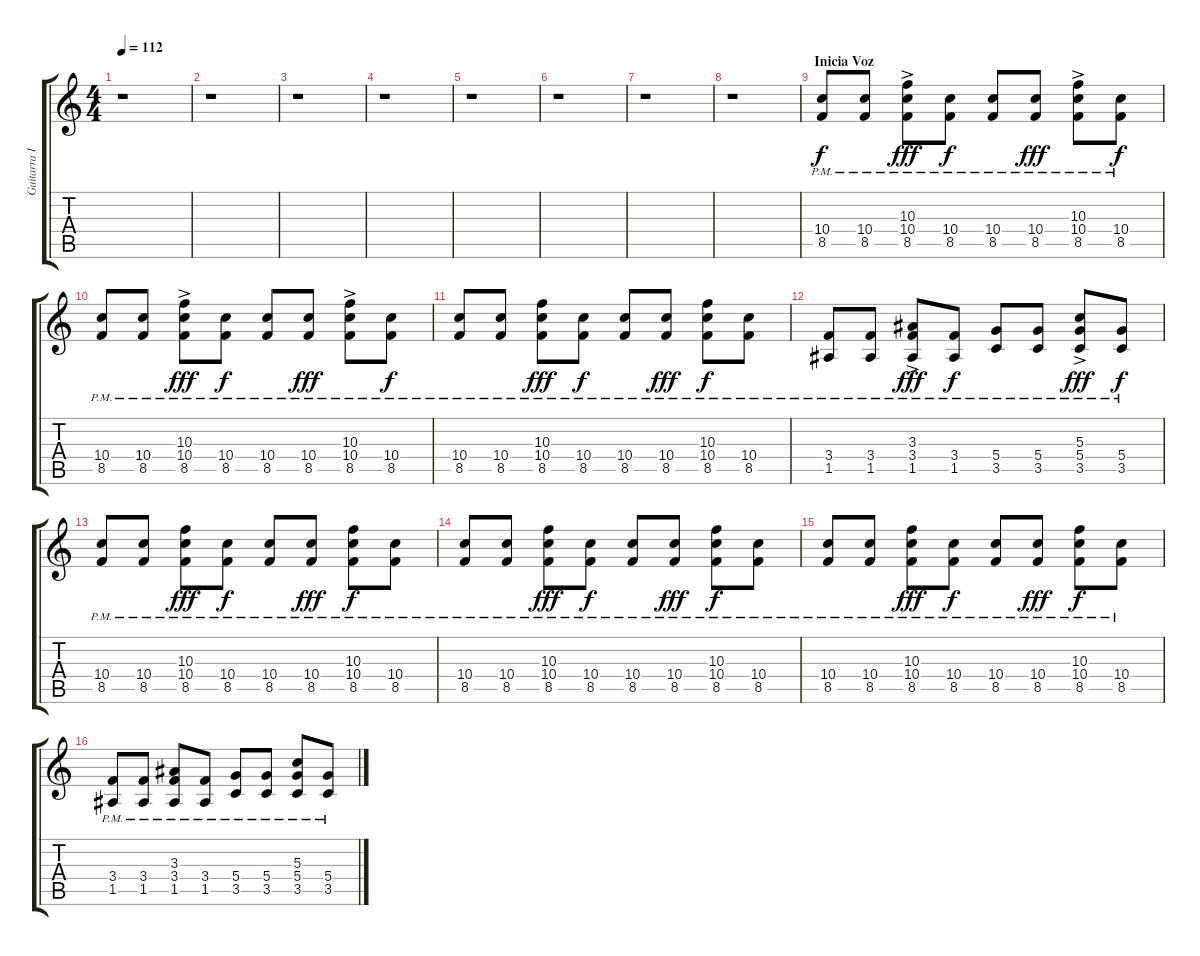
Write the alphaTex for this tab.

\track ("Guitarra II (Dany Mezquita)" "Guitarra I") {instrument electricguitarmuted}
\staff {score tabs}
\tuning (E4 B3 G3 D3 A2 E2) {hide}
\ts (4 4)
\tempo 112
\clef g2
\ks c
r.1{dy f instrument electricguitarmuted} |
r.1 |
r.1 |
r.1 |
r.1 |
r.1 |
r.1 |
r.1 |
\section ("" "Inicia Voz")
(10.4{pm} 8.5{pm}).8 (10.4{pm} 8.5{pm}).8 (10.3{ac pm} 10.4{ac pm} 8.5{ac pm}).8{dy fff} (10.4{pm} 8.5{pm}).8{dy f} (10.4{pm} 8.5{pm}).8 (10.4{pm} 8.5{pm}).8{dy fff} (10.3{ac pm} 10.4{ac pm} 8.5{ac pm}).8 (10.4{pm} 8.5{pm}).8{dy f} |
(10.4{pm} 8.5{pm}).8 (10.4{pm} 8.5{pm}).8 (10.3{ac pm} 10.4{ac pm} 8.5{ac pm}).8{dy fff} (10.4{pm} 8.5{pm}).8{dy f} (10.4{pm} 8.5{pm}).8 (10.4{pm} 8.5{pm}).8{dy fff} (10.3{ac pm} 10.4{ac pm} 8.5{ac pm}).8 (10.4{pm} 8.5{pm}).8{dy f} |
(10.4{pm} 8.5{pm}).8 (10.4{pm} 8.5{pm}).8 (10.3{pm} 10.4{pm} 8.5{pm}).8{dy fff} (10.4{pm} 8.5{pm}).8{dy f} (10.4{pm} 8.5{pm}).8 (10.4{pm} 8.5{pm}).8{dy fff} (10.3{pm} 10.4{pm} 8.5{pm}).8{dy f} (10.4{pm} 8.5{pm}).8 |
(3.4{pm} 1.5{pm}).8 (3.4{pm} 1.5{pm}).8 (3.3{ac pm} 3.4{ac pm} 1.5{ac pm}).8{dy fff} (3.4{pm} 1.5{pm}).8{dy f} (5.4{pm} 3.5{pm}).8 (5.4{pm} 3.5{pm}).8 (5.3{ac pm} 5.4{ac pm} 3.5{ac pm}).8{dy fff} (5.4{pm} 3.5{pm}).8{dy f} |
(10.4{pm} 8.5{pm}).8 (10.4{pm} 8.5{pm}).8 (10.3{pm} 10.4{pm} 8.5{pm}).8{dy fff} (10.4{pm} 8.5{pm}).8{dy f} (10.4{pm} 8.5{pm}).8 (10.4{pm} 8.5{pm}).8{dy fff} (10.3{pm} 10.4{pm} 8.5{pm}).8{dy f} (10.4{pm} 8.5{pm}).8 |
(10.4{pm} 8.5{pm}).8 (10.4{pm} 8.5{pm}).8 (10.3{pm} 10.4{pm} 8.5{pm}).8{dy fff} (10.4{pm} 8.5{pm}).8{dy f} (10.4{pm} 8.5{pm}).8 (10.4{pm} 8.5{pm}).8{dy fff} (10.3{pm} 10.4{pm} 8.5{pm}).8{dy f} (10.4{pm} 8.5{pm}).8 |
(10.4{pm} 8.5{pm}).8 (10.4{pm} 8.5{pm}).8 (10.3{pm} 10.4{pm} 8.5{pm}).8{dy fff} (10.4{pm} 8.5{pm}).8{dy f} (10.4{pm} 8.5{pm}).8 (10.4{pm} 8.5{pm}).8{dy fff} (10.3{pm} 10.4{pm} 8.5{pm}).8{dy f} (10.4{pm} 8.5{pm}).8 |
(3.4{pm} 1.5{pm}).8 (3.4{pm} 1.5{pm}).8 (3.3{pm} 3.4{pm} 1.5{pm}).8 (3.4{pm} 1.5{pm}).8 (5.4{pm} 3.5{pm}).8 (5.4{pm} 3.5{pm}).8 (5.3{pm} 5.4{pm} 3.5{pm}).8 (5.4{pm} 3.5{pm}).8
